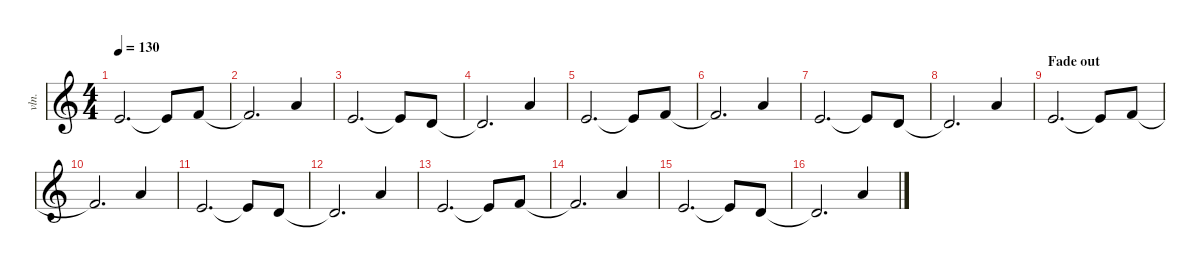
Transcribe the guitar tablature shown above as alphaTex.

\defaultSystemsLayout 4
\hideDynamics
\bracketExtendMode nobrackets
\otherSystemsTrackNameOrientation horizontal
\track ("Strings 1" "vln.") {defaultSystemsLayout 8 instrument stringensemble1}
\staff {score}
\tuning (E4 B3 G3 D3 A2 E2)
\ts (4 4)
\tempo 130
\clef g2
\ks c
0.1.2{d dy f beam Up} 0.1{t}.8{beam Up} 1.1.8{beam Up} |
1.1{t}.2{d beam Up} 5.1.4{beam Up} |
0.1.2{d beam Up} 0.1{t}.8{beam Up} 3.2.8{beam Up} |
3.2{t}.2{d beam Up} 5.1.4{beam Up} |
0.1.2{d beam Up} 0.1{t}.8{beam Up} 1.1.8{beam Up} |
1.1{t}.2{d beam Up} 5.1.4{beam Up} |
0.1.2{d beam Up} 0.1{t}.8{beam Up} 3.2.8{beam Up} |
3.2{t}.2{d beam Up} 5.1.4{beam Up} |
\section ("" "Fade out")
0.1.2{d beam Up} 0.1{t}.8{beam Up} 1.1.8{beam Up} |
1.1{t}.2{d beam Up} 5.1.4{beam Up} |
0.1.2{d beam Up} 0.1{t}.8{beam Up} 3.2.8{beam Up} |
3.2{t}.2{d beam Up} 5.1.4{beam Up} |
0.1.2{d beam Up} 0.1{t}.8{beam Up} 1.1.8{beam Up} |
1.1{t}.2{d beam Up} 5.1.4{beam Up} |
0.1.2{d beam Up} 0.1{t}.8{beam Up} 3.2.8{beam Up} |
3.2{t}.2{d beam Up} 5.1.4{beam Up}
